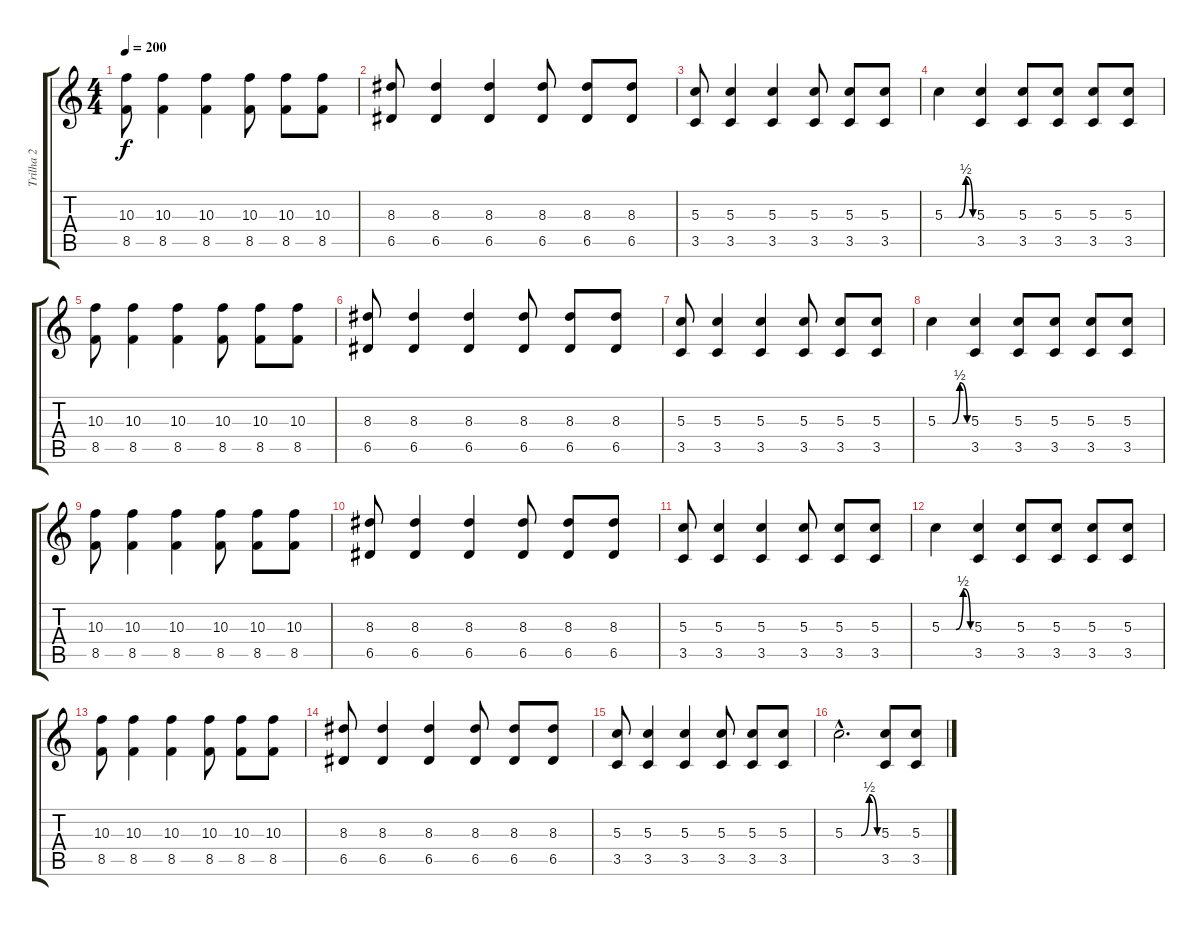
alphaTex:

\track ("Trilha 2" "Trilha 2") {instrument overdrivenguitar}
\staff {score tabs}
\tuning (E4 B3 G3 D3 A2 E2) {hide}
\ts (4 4)
\tempo 200
\clef g2
\ks c
(10.3 8.5).8{dy f instrument overdrivenguitar} (10.3 8.5).4 (10.3 8.5).4 (10.3 8.5).8 (10.3 8.5).8 (10.3 8.5).8 |
(8.3 6.5).8 (8.3 6.5).4 (8.3 6.5).4 (8.3 6.5).8 (8.3 6.5).8 (8.3 6.5).8 |
(5.3 3.5).8 (5.3 3.5).4 (5.3 3.5).4 (5.3 3.5).8 (5.3 3.5).8 (5.3 3.5).8 |
5.3{be (custom 0 0 15 0 30 0 45 2 60 0)}.4 (5.3 3.5).4 (5.3 3.5).8 (5.3 3.5).8 (5.3 3.5).8 (5.3 3.5).8 |
(10.3 8.5).8 (10.3 8.5).4 (10.3 8.5).4 (10.3 8.5).8 (10.3 8.5).8 (10.3 8.5).8 |
(8.3 6.5).8 (8.3 6.5).4 (8.3 6.5).4 (8.3 6.5).8 (8.3 6.5).8 (8.3 6.5).8 |
(5.3 3.5).8 (5.3 3.5).4 (5.3 3.5).4 (5.3 3.5).8 (5.3 3.5).8 (5.3 3.5).8 |
5.3{be (custom 0 0 15 0 30 0 45 2 60 0)}.4 (5.3 3.5).4 (5.3 3.5).8 (5.3 3.5).8 (5.3 3.5).8 (5.3 3.5).8 |
(10.3 8.5).8 (10.3 8.5).4 (10.3 8.5).4 (10.3 8.5).8 (10.3 8.5).8 (10.3 8.5).8 |
(8.3 6.5).8 (8.3 6.5).4 (8.3 6.5).4 (8.3 6.5).8 (8.3 6.5).8 (8.3 6.5).8 |
(5.3 3.5).8 (5.3 3.5).4 (5.3 3.5).4 (5.3 3.5).8 (5.3 3.5).8 (5.3 3.5).8 |
5.3{be (custom 0 0 15 0 30 0 45 2 60 0)}.4 (5.3 3.5).4 (5.3 3.5).8 (5.3 3.5).8 (5.3 3.5).8 (5.3 3.5).8 |
(10.3 8.5).8 (10.3 8.5).4 (10.3 8.5).4 (10.3 8.5).8 (10.3 8.5).8 (10.3 8.5).8 |
(8.3 6.5).8 (8.3 6.5).4 (8.3 6.5).4 (8.3 6.5).8 (8.3 6.5).8 (8.3 6.5).8 |
(5.3 3.5).8 (5.3 3.5).4 (5.3 3.5).4 (5.3 3.5).8 (5.3 3.5).8 (5.3 3.5).8 |
5.3{be (custom 0 0 15 0 30 0 45 2 60 0) hac}.2{d} (5.3 3.5).8 (5.3 3.5).8
